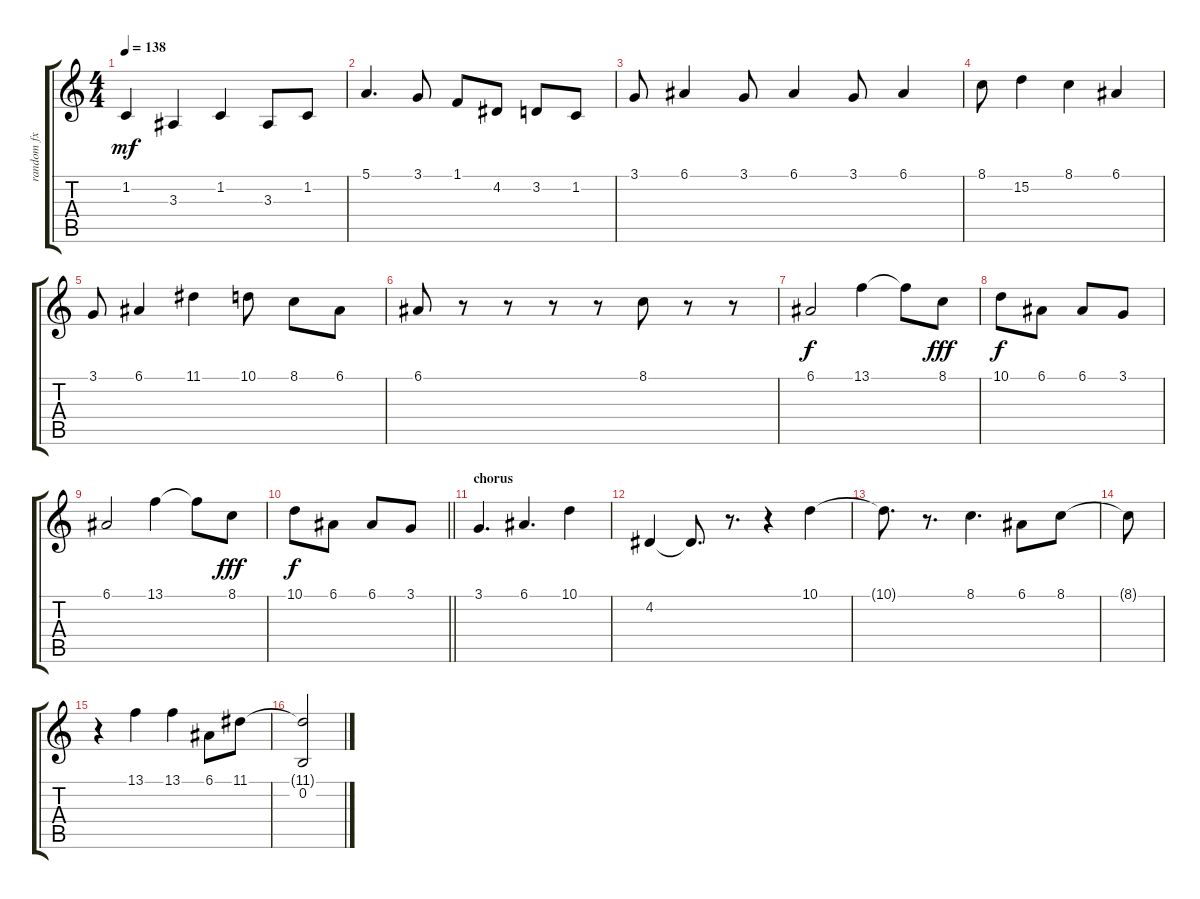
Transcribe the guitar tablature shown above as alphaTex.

\track ("random fx" "random fx") {instrument acousticgrandpiano}
\staff {score tabs}
\tuning (E4 B3 G3 D3 A2 E2) {hide}
\ts (4 4)
\tempo 138
\clef g2
\ks c
1.2.4{dy mf} 3.3.4 1.2.4 3.3.8 1.2.8 |
5.1.4{d} 3.1.8 1.1.8 4.2.8 3.2.8 1.2.8 |
3.1.8 6.1.4 3.1.8 6.1.4 3.1.8 6.1.4 |
8.1.8 15.2.4 8.1.4 6.1.4 |
3.1.8 6.1.4 11.1.4 10.1.8 8.1.8 6.1.8 |
6.1.8 r.8 r.8 r.8 r.8 8.1.8 r.8 r.8 |
6.1.2{dy f} 13.1.4 13.1{t}.8 8.1.8{dy fff} |
10.1.8{dy f} 6.1.8 6.1.8 3.1.8 |
6.1.2 13.1.4 13.1{t}.8 8.1.8{dy fff} |
\barLineRight lightlight
10.1.8{dy f} 6.1.8 6.1.8 3.1.8 |
\section ("" "chorus")
3.1.4{d instrument acousticgrandpiano} 6.1.4{d} 10.1.4 |
4.2.4 4.2{t}.8{d} r.8{d} r.4 10.1.4 |
10.1{t}.8{d} r.8{d} 8.1.4{d} 6.1.8 8.1.8 |
8.1{t}.8 |
r.4 13.1.4 13.1.4 6.1.8 11.1.8 |
(11.1{t} 0.2).2
